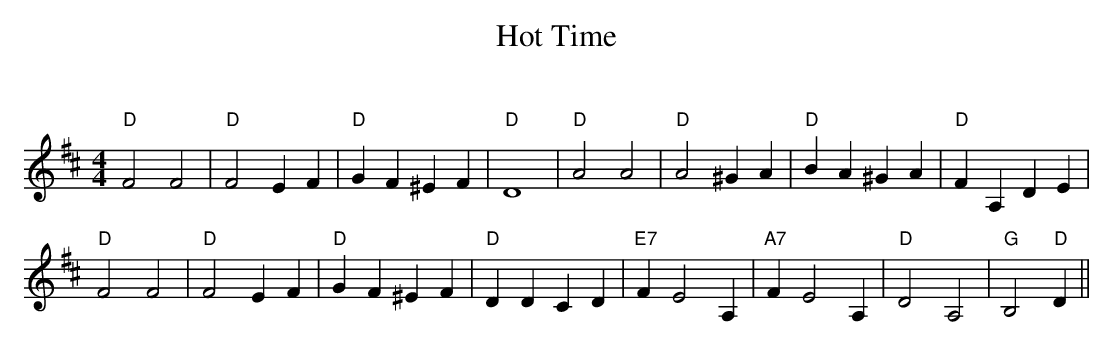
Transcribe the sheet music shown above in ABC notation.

X:1
T:Hot Time
K:C
P:
M:4/4
L:1/4
K:D
"D"F2 F2|"D"F2 EF|"D"GF ^EF|"D"D4|"D"A2 A2|"D"A2 ^GA|"D"BA ^GA|"D"FA, DE|
"D"F2 F2|"D"F2 EF|"D"GF ^EF|"D"DD CD|"E7"FE2A,|"A7"FE2A,|"D"D2 A,2|"G"B,2 "D"D\
||
